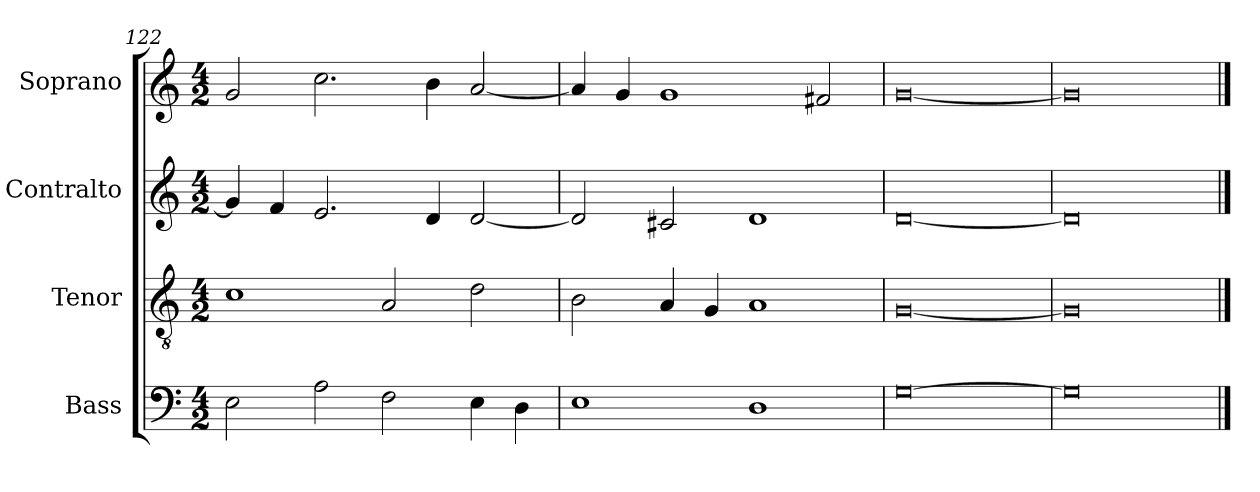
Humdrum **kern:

**kern	**kern	**kern	**kern
*part4	*part3	*part2	*part1
*staff4	*staff3	*staff2	*staff1
*I"Bass	*I"Tenor	*I"Contralto	*I"Soprano
*I'B	*I'T	*I'A	*I'S
*clefF4	*clefGv2	*clefG2	*clefG2
*k[]	*k[]	*k[]	*k[]
*G:mix	*G:mix	*G:mix	*G:mix
*M4/2	*M4/2	*M4/2	*M4/2
=122	=122	=122	=122
2E	1c	4g]	2g
.	.	4f	.
2A	.	2.e	2.cc
2F	2A	.	.
.	.	4d	4b
4E	2d	[2d	[2a
4D	.	.	.
=123	=123	=123	=123
1E	2B	2d]	4a]
.	.	.	4g
.	4A	2c#X	1g
.	4G	.	.
1D	1A	1d	.
.	.	.	2f#X
=124	=124	=124	=124
[0G	[0G	[0d	[0g
=125	=125	=125	=125
0G]	0G]	0d]	0g]
==	==	==	==
*-	*-	*-	*-
